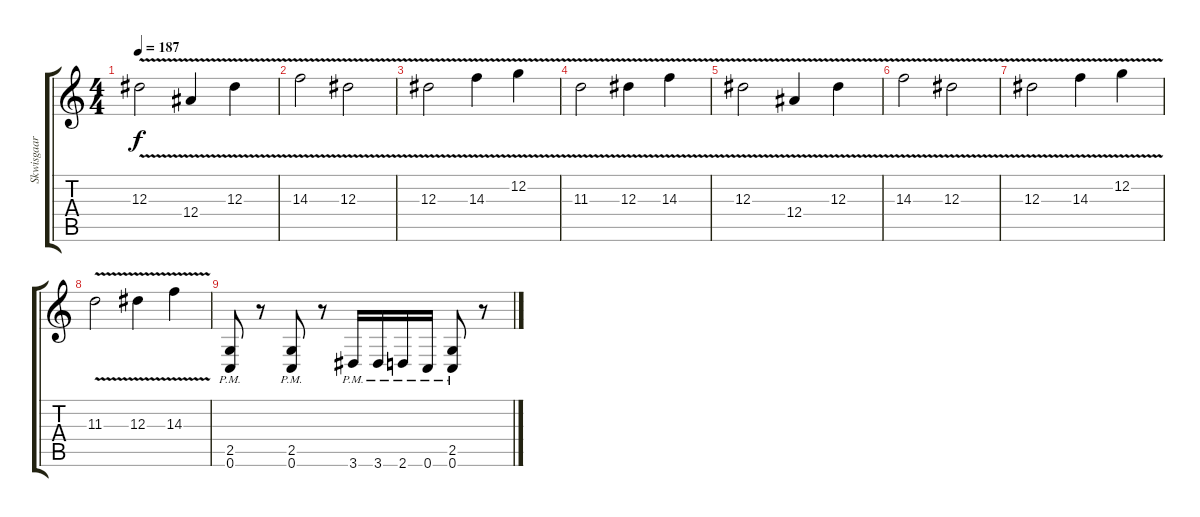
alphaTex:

\track ("Skwisgaar Skwigelf (Lead Guitar)" "Skwisgaar ") {instrument distortionguitar}
\staff {score tabs}
\tuning (C4 G3 Eb3 Bb2 F2 C2) {hide}
\ts (4 4)
\tempo 187
\clef g2
\ks c
12.3{v}.2{dy f} 12.4{v}.4 12.3{v}.4 |
14.3{v}.2 12.3{v}.2 |
12.3{v}.2 14.3{v}.4 12.2{v}.4 |
11.3{v}.2 12.3{v}.4 14.3{v}.4 |
12.3{v}.2 12.4{v}.4 12.3{v}.4 |
14.3{v}.2 12.3{v}.2 |
12.3{v}.2 14.3{v}.4 12.2{v}.4 |
11.3{v}.2 12.3{v}.4 14.3{v}.4 |
(2.5{pm} 0.6{pm}).8 r.8 (2.5{pm} 0.6{pm}).8 r.8 3.6{pm}.16 3.6{pm}.16 2.6{pm}.16 0.6{pm}.16 (2.5{pm} 0.6{pm}).8 r.8
